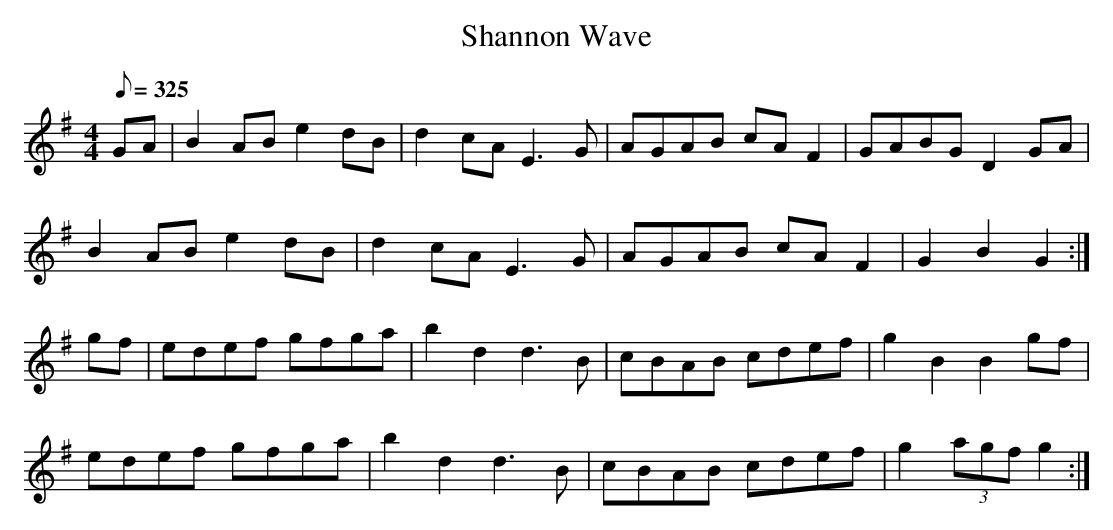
X:1
T: Shannon Wave
L: 1/8
M: 4/4
Q: 325
K: G
GA | B2 AB e2 dB | d2 cA E3 G | AGAB cA F2 | GABG D2 GA |
B2 AB e2 dB | d2 cA E3 G | AGAB cA F2 | G2 B2 G2 :|
gf | edef gfga | b2 d2 d3 B | cBAB cdef | g2 B2 B2 gf |
edef gfga | b2 d2 d3 B | cBAB cdef | g2 (3agf g2 :|
